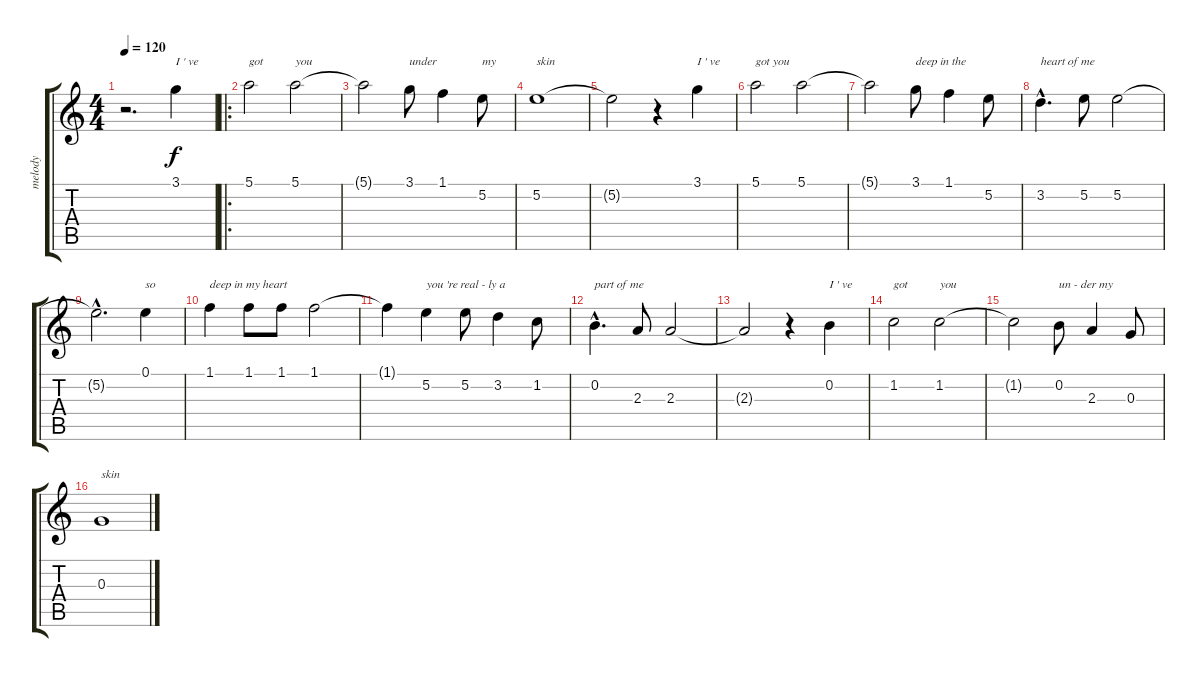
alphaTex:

\track ("melody" "melody") {instrument acousticguitarsteel}
\staff {score tabs}
\tuning (E4 B3 G3 D3 A2 E2) {hide}
\ts (4 4)
\tempo 120
\clef g2
\ks c
r.2{d dy f instrument acousticguitarsteel} 3.1.4{txt "I ' ve"} |
\ro
5.1.2{txt "got"} 5.1.2{txt "you"} |
5.1{t}.2 3.1.8{txt "under"} 1.1.4 5.2.8{txt "my"} |
5.2.1{txt "skin"} |
5.2{t}.2 r.4 3.1.4{txt "I ' ve"} |
5.1.2{txt "got you"} 5.1.2 |
5.1{t}.2 3.1.8{txt "deep in the"} 1.1.4 5.2.8 |
3.2{hac}.4{d txt "heart of me"} 5.2.8 5.2.2 |
5.2{hac t}.2{d} 0.1.4{txt "so"} |
1.1.4{txt "deep in my heart"} 1.1.8 1.1.8 1.1.2 |
1.1{t}.4 5.2.4{txt "you 're real - ly a"} 5.2.8 3.2.4 1.2.8 |
0.2{hac}.4{d txt "part of me"} 2.3.8 2.3.2 |
2.3{t}.2 r.4 0.2.4{txt "I ' ve"} |
1.2.2{txt "got"} 1.2.2{txt "you"} |
1.2{t}.2 0.2.8{txt "un - der my"} 2.3.4 0.3.8 |
0.3.1{txt "skin"}
